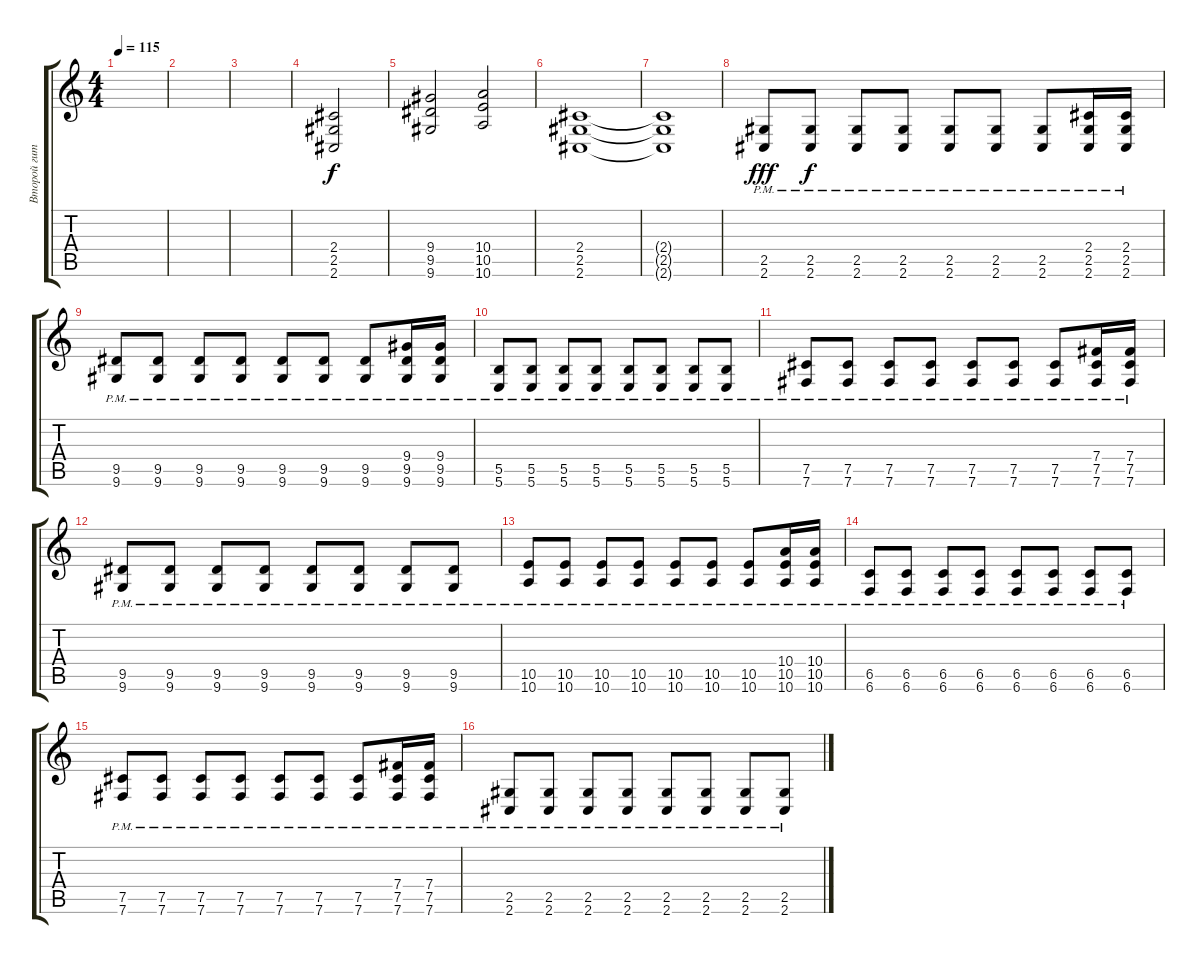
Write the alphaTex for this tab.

\track ("Второй гитич" "Второй гит") {instrument distortionguitar}
\staff {score tabs}
\tuning (Db4 Ab3 E3 B2 Gb2 B1) {hide}
\ts (4 4)
\tempo 115
\clef g2
\ks c
|
|
|
(2.4 2.5 2.6).2 |
(9.4 9.5 9.6).2 (10.4 10.5 10.6).2 |
(2.4 2.5 2.6).1 |
(2.4{t} 2.5{t} 2.6{t}).1 |
(2.5{pm} 2.6{pm}).8{dy fff} (2.5{pm} 2.6{pm}).8{dy f} (2.5{pm} 2.6{pm}).8 (2.5{pm} 2.6{pm}).8 (2.5{pm} 2.6{pm}).8 (2.5{pm} 2.6{pm}).8 (2.5{pm} 2.6{pm}).8 (2.4{pm} 2.5{pm} 2.6{pm}).16 (2.4{pm} 2.5{pm} 2.6{pm}).16 |
(9.5{pm} 9.6{pm}).8 (9.5{pm} 9.6{pm}).8 (9.5{pm} 9.6{pm}).8 (9.5{pm} 9.6{pm}).8 (9.5{pm} 9.6{pm}).8 (9.5{pm} 9.6{pm}).8 (9.5{pm} 9.6{pm}).8 (9.4{pm} 9.5{pm} 9.6{pm}).16 (9.4{pm} 9.5{pm} 9.6{pm}).16 |
(5.5{pm} 5.6{pm}).8 (5.5{pm} 5.6{pm}).8 (5.5{pm} 5.6{pm}).8 (5.5{pm} 5.6{pm}).8 (5.5{pm} 5.6{pm}).8 (5.5{pm} 5.6{pm}).8 (5.5{pm} 5.6{pm}).8 (5.5{pm} 5.6{pm}).8 |
(7.5{pm} 7.6{pm}).8 (7.5{pm} 7.6{pm}).8 (7.5{pm} 7.6{pm}).8 (7.5{pm} 7.6{pm}).8 (7.5{pm} 7.6{pm}).8 (7.5{pm} 7.6{pm}).8 (7.5{pm} 7.6{pm}).8 (7.4{pm} 7.5{pm} 7.6{pm}).16 (7.4{pm} 7.5{pm} 7.6{pm}).16 |
(9.5{pm} 9.6{pm}).8 (9.5{pm} 9.6{pm}).8 (9.5{pm} 9.6{pm}).8 (9.5{pm} 9.6{pm}).8 (9.5{pm} 9.6{pm}).8 (9.5{pm} 9.6{pm}).8 (9.5{pm} 9.6{pm}).8 (9.5{pm} 9.6{pm}).8 |
(10.5{pm} 10.6{pm}).8 (10.5{pm} 10.6{pm}).8 (10.5{pm} 10.6{pm}).8 (10.5{pm} 10.6{pm}).8 (10.5{pm} 10.6{pm}).8 (10.5{pm} 10.6{pm}).8 (10.5{pm} 10.6{pm}).8 (10.4{pm} 10.5{pm} 10.6{pm}).16 (10.4{pm} 10.5{pm} 10.6{pm}).16 |
(6.5{pm} 6.6{pm}).8 (6.5{pm} 6.6{pm}).8 (6.5{pm} 6.6{pm}).8 (6.5{pm} 6.6{pm}).8 (6.5{pm} 6.6{pm}).8 (6.5{pm} 6.6{pm}).8 (6.5{pm} 6.6{pm}).8 (6.5{pm} 6.6{pm}).8 |
(7.5{pm} 7.6{pm}).8 (7.5{pm} 7.6{pm}).8 (7.5{pm} 7.6{pm}).8 (7.5{pm} 7.6{pm}).8 (7.5{pm} 7.6{pm}).8 (7.5{pm} 7.6{pm}).8 (7.5{pm} 7.6{pm}).8 (7.4{pm} 7.5{pm} 7.6{pm}).16 (7.4{pm} 7.5{pm} 7.6{pm}).16 |
(2.5{pm} 2.6{pm}).8 (2.5{pm} 2.6{pm}).8 (2.5{pm} 2.6{pm}).8 (2.5{pm} 2.6{pm}).8 (2.5{pm} 2.6{pm}).8 (2.5{pm} 2.6{pm}).8 (2.5{pm} 2.6{pm}).8 (2.5{pm} 2.6{pm}).8
